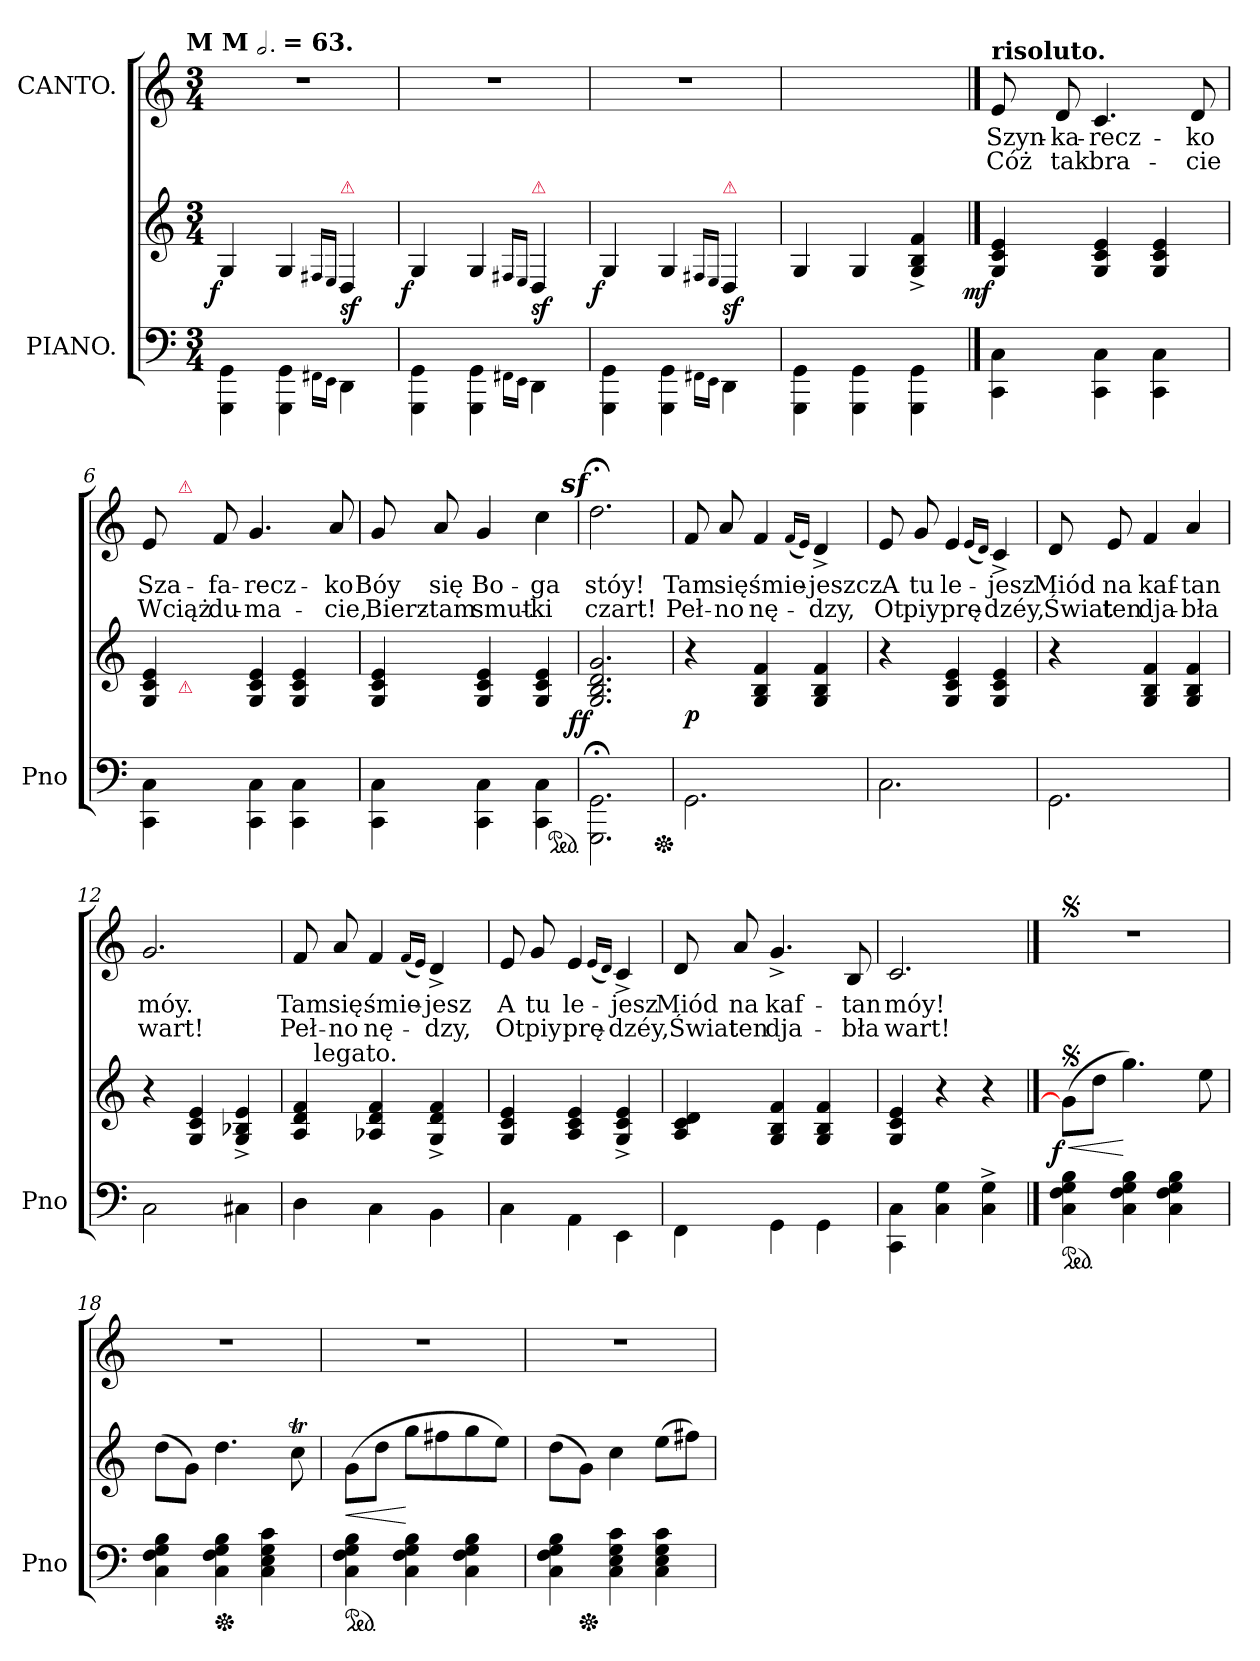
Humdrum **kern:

**kern	**kern	**dynam	**kern	**text	**text
*part2	*part2	*part2	*part1	*part1	*part1
*staff3	*staff2	*staff2/3	*staff1	*staff1	*staff1
*I"PIANO.	*	*	*I"CANTO.	*	*
*I'Pno	*	*	*	*	*
*clefF4	*clefG2	*	*clefG2	*	*
*k[]	*k[]	*	*k[]	*	*
*C:	*C:	*	*C:	*	*
!!LO:TX:omd:t=M M [half-dot] = 63.
*M3/4	*M3/4	*	*M3/4	*	*
*MM189	*MM189	*	*MM189	*	*
=1	=1	=1	=1	=1	=1
!	!	!LO:DY:rj	!	!	!
4GGG\ 4GG\	4G/	f	2.rdd	.	.
4GGG\ 4GG\	4G/	.	.	.	.
16qqFF#X\LL	16qqF#X/LL	.	.	.	.
16qqEEJJ	16qqE/JJ	.	.	.	.
!	!LO:TX:a:color=crimson:t=⚠	!	!	!	!
4DD\	4D/	sf	.	.	.
=2	=2	=2	=2	=2	=2
!	!	!LO:DY:rj	!	!	!
4GGG\ 4GG\	4G/	f	2.rdd	.	.
4GGG\ 4GG\	4G/	.	.	.	.
16qqFF#X\LL	16qqF#X/LL	.	.	.	.
16qqEEJJ	16qqE/JJ	.	.	.	.
!	!LO:TX:a:color=crimson:t=⚠	!	!	!	!
4DD\	4D/	sf	.	.	.
=3	=3	=3	=3	=3	=3
!	!	!LO:DY:rj	!	!	!
4GGG\ 4GG\	4G/	f	2.rdd	.	.
4GGG\ 4GG\	4G/	.	.	.	.
16qqFF#X\LL	16qqF#X/LL	.	.	.	.
16qqEEJJ	16qqE/JJ	.	.	.	.
!	!LO:TX:a:color=crimson:t=⚠	!	!	!	!
4DD\	4D/	sf	.	.	.
=4	=4	=4	=4	=4	=4
4GGG\ 4GG\	4G/	.	2.rddyy	.	.
4GGG\ 4GG\	4G/	.	.	.	.
4GGG\ 4GG\	4G^>/ 4B^>/ 4f^>/	.	.	.	.
==5	==5	==5	==5	==5	==5
!	!	!	!LO:TX:a:B:t=risoluto.	!	!
!	!	!LO:DY:rj	!	!	!
4CC\ 4C\	4G/ 4c/ 4e/	mf	8e	Szyn-	Cóż
.	.	.	8d	-ka-	tak
4CC\ 4C\	4G/ 4c/ 4e/	.	4.c	-recz-	bra-
4CC\ 4C\	4G/ 4c/ 4e/	.	.	.	.
.	.	.	8d	-ko	-cie
=6	=6	=6	=6	=6	=6
*	*^	*	*^	*	*
4CC\ 4C\	4G/ 4c/ 4e/	16ryy	.	8e	16ryy	Sza-	Wciąż
!	!	!	!	!	!LO:TX:a:color=crimson:t=⚠	!	!
!	!	!LO:TX:b:color=crimson:t=⚠	!	!	!	!	!
.	.	2ryy	.	.	2ryy	.	.
.	.	.	.	8f	.	-fa-	du-
4CC\ 4C\	4G/ 4c/ 4e/	.	.	4.g	.	-recz-	-ma-
4CC\ 4C\	4G/ 4c/ 4e/	.	.	.	.	.	.
.	.	8.ryy	.	.	8.ryy	.	.
.	.	.	.	8a	.	-ko	-cie,
*	*v	*v	*	*	*	*	*
*	*	*	*v	*v	*	*
=7	=7	=7	=7	=7	=7
4CC\ 4C\	4G/ 4c/ 4e/	.	8g	Bóy	Bierz-
.	.	.	8a	się	tam
4CC\ 4C\	4G/ 4c/ 4e/	.	4g	Bo-	smut-
4CC\ 4C\	4G/ 4c/ 4e/	.	4cc	-ga	-ki
*ped	*	*	*	*	*
=8	=8	=8	=8	=8	=8
!	!	!LO:DY:rj	!LO:DY:rj	!	!
2.GGG;\ 2.GG;\	2.G/ 2.B/ 2.d/ 2.g/	ff	2.ddz>;<	stóy!	czart!
*Xped	*	*	*	*	*
=9	=9	=9	=9	=9	=9
2.GG\	4r	p	8f	Tam	Peł-
.	.	.	8a	się	-no
.	4G/ 4B/ 4f/	.	4f	śmie-	nę-
.	.	.	(<16qqf/LL	.	.
.	.	.	16qqe/JJ)	.	.
.	4G/ 4B/ 4f/	.	4d^>	-jeszcz	-dzy,
=10	=10	=10	=10	=10	=10
2.C\	4r	.	8e	A	Ot
.	.	.	8g	tu	piy
.	4G/ 4c/ 4e/	.	4e	le-	prę-
.	.	.	(<16qqe/LL	.	.
.	.	.	16qqd/JJ)	.	.
.	4G/ 4c/ 4e/	.	4c^>	-jesz	dzéy,
=11	=11	=11	=11	=11	=11
2.GG\	4r	.	8d	Miód	Świat
.	.	.	8e	na	ten
.	4G/ 4B/ 4f/	.	4f	kaf-	dja-
.	4G/ 4B/ 4f/	.	4a	-tan	bła
=12	=12	=12	=12	=12	=12
2C\	4r	.	2.g	móy.	wart!
.	4G/ 4c/ 4e/	.	.	.	.
4C#X\	4G^>/ 4B-X^>/ 4e^>/	.	.	.	.
=13	=13	=13	=13	=13	=13
*	*^	*	*	*	*
4D\	4A/ 4d/ 4f/	16ryy	.	8f	Tam	Peł-
!	!	!LO:TX:a:t=legato.	!	!	!	!
.	.	2ryy	.	.	.	.
.	.	.	.	8a	się	-no
4C\	4A-X 4d 4f	.	.	4f	śmie-	nę-
.	.	.	.	(<16qqf/LL	.	.
.	.	.	.	16qqe/JJ)	.	.
4BB\	4G^>/ 4d^>/ 4f^>/	.	.	4d^>	-jesz	-dzy,
.	.	8.ryy	.	.	.	.
*	*v	*v	*	*	*	*
=14	=14	=14	=14	=14	=14
4C\	4G/ 4c/ 4e/	.	8e	A	Ot
.	.	.	8g	tu	piy
4AA\	4A/ 4c/ 4e/	.	4e	le-	prę-
.	.	.	(<16qqe/LL	.	.
.	.	.	16qqd/JJ)	.	.
4EE\	4G^>/ 4c^>/ 4e^>/	.	4c^>	-jesz	-dzéy,
=15	=15	=15	=15	=15	=15
4FF\	4A 4c 4d	.	8d	Miód	Świat
.	.	.	8a	na	ten
4GG\	4G/ 4B/ 4f/	.	4.g^>	kaf-	dja-
4GG\	4G/ 4B/ 4f/	.	.	.	.
.	.	.	8B	-tan	-bła
=16	=16	=16	=16	=16	=16
4CC\ 4C\	4G/ 4c/ 4e/	.	2.c	móy!	wart!
4C\ 4G\	4r	.	.	.	.
4C^> 4G^>	4r	.	.	.	.
==17	==17	==17	==17	==17	==17
!	!	!	!LO:TX:a:t=[segno]	!	!
!	!LO:TX:a:t=[segno]	!	!	!	!
!LO:TX:a:t=[segno]	!	!	!	!	!
!LO:TX:a:color=crimson:t=⚠	!	!	!	!	!
!	!	!LO:DY:n=1:rj	!	!	!
*ped	*	*	*	*	*
4C 4F 4G 4B	(>8g\L]	< f	2.rdd	.	.
.	8ddJ	.	.	.	.
4C 4F 4G 4B	4.gg)	[	.	.	.
4C 4F 4G 4B	.	.	.	.	.
.	8ee	.	.	.	.
=18	=18	=18	=18	=18	=18
4C 4F 4G 4B	(8ddL	.	2.rdd	.	.
.	8gJ)	.	.	.	.
*Xped	*	*	*	*	*
4C 4F 4G 4B	4.dd	.	.	.	.
4C 4E 4G 4c	.	.	.	.	.
.	8ccT	.	.	.	.
=19	=19	=19	=19	=19	=19
*ped	*	*	*	*	*
4C 4F 4G 4B	(8gL	<	2.rdd	.	.
.	8ddJ	.	.	.	.
4C 4F 4G 4B	8ggL	[	.	.	.
.	8ff#X	.	.	.	.
4C 4F 4G 4B	8gg	.	.	.	.
.	8eeJ)	.	.	.	.
=20	=20	=20	=20	=20	=20
4C 4F 4G 4B	(8ddL	.	2.rdd	.	.
*Xped	*	*	*	*	*
.	8gJ)	.	.	.	.
4C 4E 4G 4c	4cc	.	.	.	.
4C 4E 4G 4c	(8eeL	.	.	.	.
.	8ff#XJ)	.	.	.	.
=	=	=	=	=	=
*-	*-	*-	*-	*-	*-
